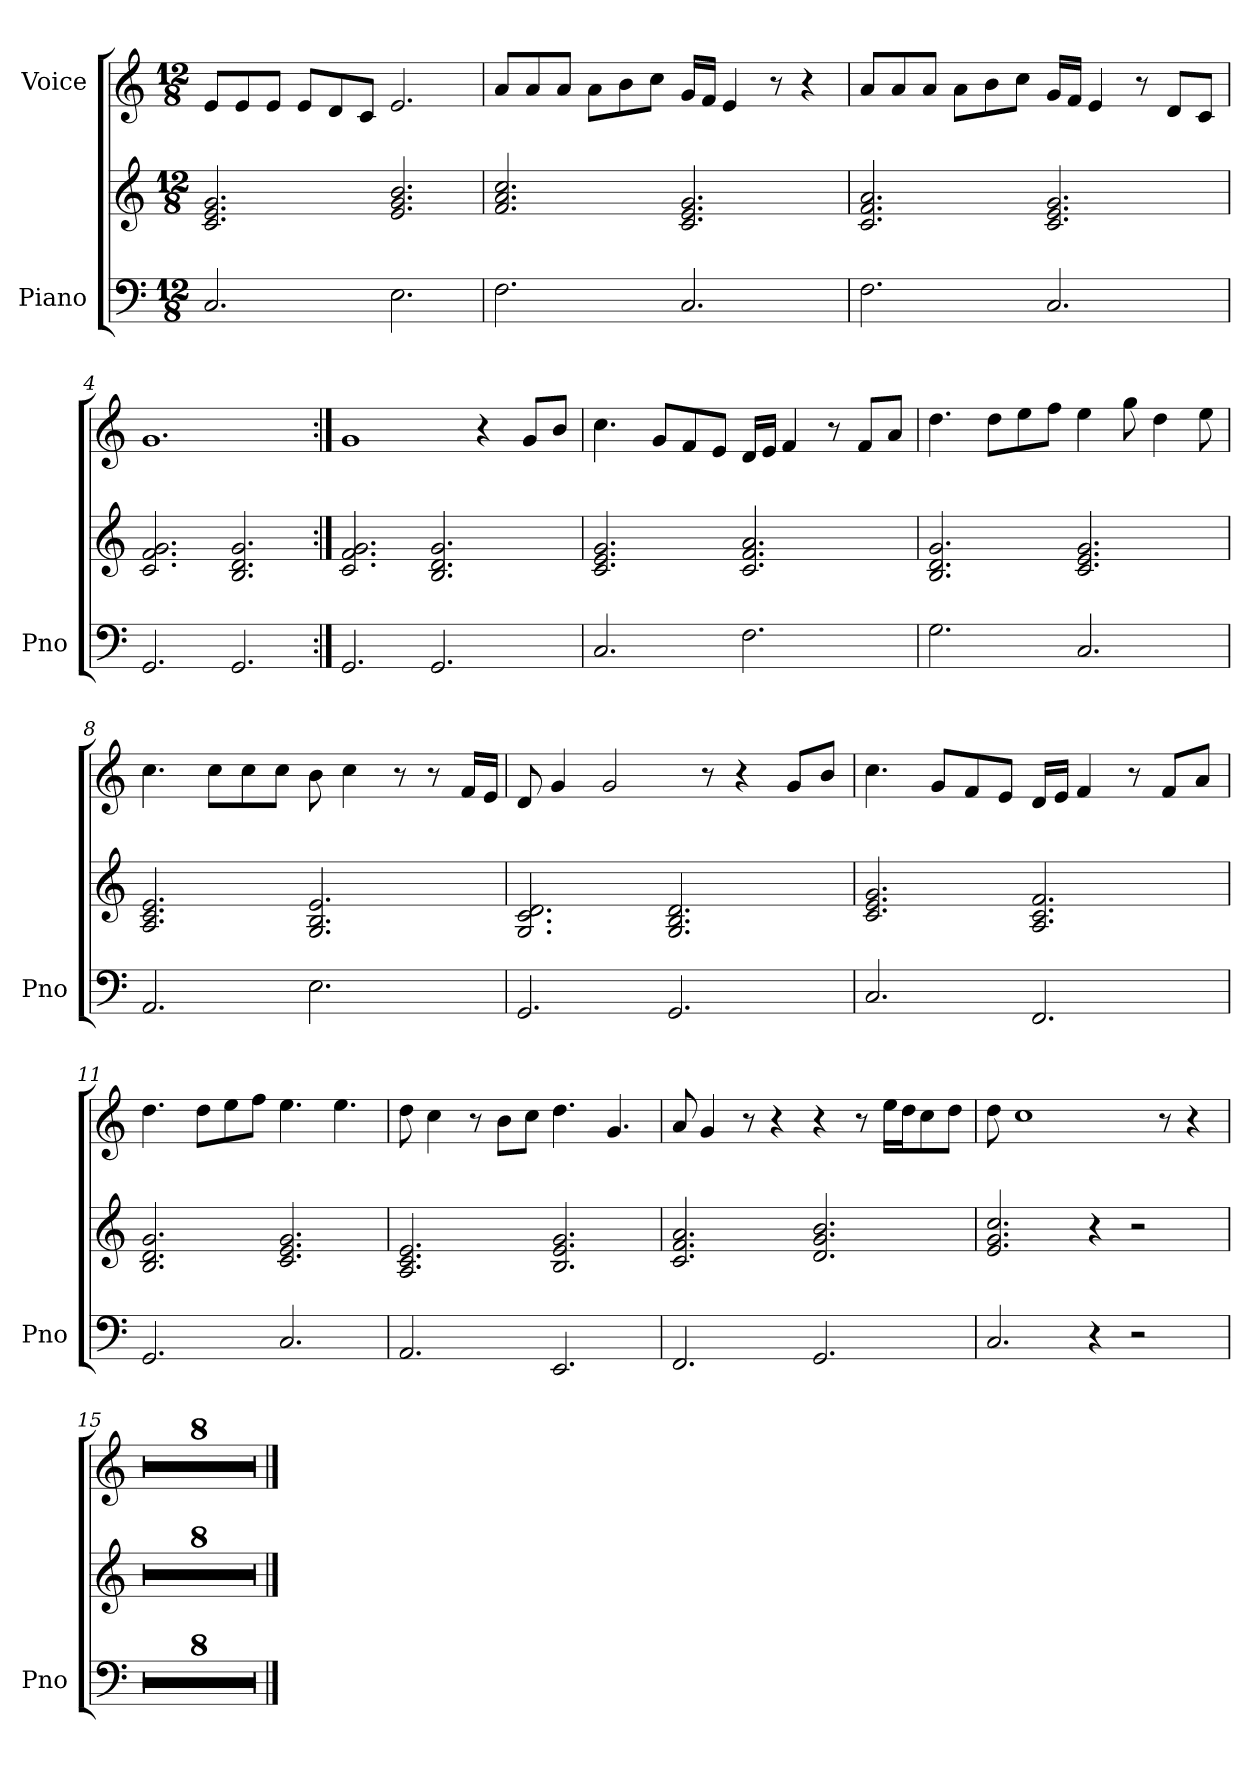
**kern	**kern	**kern
*part2	*part2	*part1
*staff3	*staff2	*staff1
*I"Piano	*	*I"Voice
*I'Pno	*	*
*clefF4	*clefG2	*clefG2
*k[]	*k[]	*k[]
*M12/8	*M12/8	*M12/8
=1	=1	=1
2.C/	2.c/ 2.e/ 2.g/	8e/L
.	.	8e/
.	.	8e/J
.	.	8e/L
.	.	8d/
.	.	8c/J
2.E\	2.e/ 2.g/ 2.b/	2.e/
=2	=2	=2
2.F\	2.f/ 2.a/ 2.cc/	8a/L
.	.	8a/
.	.	8a/J
.	.	8a\L
.	.	8b\
.	.	8cc\J
2.C/	2.c/ 2.e/ 2.g/	16g/LL
.	.	16f/JJ
.	.	4e/
.	.	8r
.	.	4r
=3	=3	=3
2.F\	2.c/ 2.f/ 2.a/	8a/L
.	.	8a/
.	.	8a/J
.	.	8a\L
.	.	8b\
.	.	8cc\J
2.C/	2.c/ 2.e/ 2.g/	16g/LL
.	.	16f/JJ
.	.	4e/
.	.	8r
.	.	8d/L
.	.	8c/J
=4	=4	=4
2.GG/	2.c/ 2.f/ 2.g/	1.g
2.GG/	2.B/ 2.d/ 2.g/	.
!!LO:LB:g=z
=5:|!	=5:|!	=5:|!
2.GG/	2.c/ 2.f/ 2.g/	1g
2.GG/	2.B/ 2.d/ 2.g/	.
.	.	4r
.	.	8g/L
.	.	8b/J
=6	=6	=6
2.C/	2.c/ 2.e/ 2.g/	4.cc\
.	.	8g/L
.	.	8f/
.	.	8e/J
2.F\	2.c/ 2.f/ 2.a/	16d/LL
.	.	16e/JJ
.	.	4f/
.	.	8r
.	.	8f/L
.	.	8a/J
=7	=7	=7
2.G\	2.B/ 2.d/ 2.g/	4.dd\
.	.	8dd\L
.	.	8ee\
.	.	8ff\J
2.C/	2.c/ 2.e/ 2.g/	4ee\
.	.	8gg\
.	.	4dd\
.	.	8ee\
=8	=8	=8
2.AA/	2.A/ 2.c/ 2.e/	4.cc\
.	.	8cc\L
.	.	8cc\
.	.	8cc\J
2.E\	2.G/ 2.B/ 2.e/	8b\
.	.	4cc\
.	.	8r
.	.	8r
.	.	16f/LL
.	.	16e/JJ
!!LO:LB:g=z
=9	=9	=9
2.GG/	2.G/ 2.c/ 2.d/	8d/
.	.	4g/
.	.	2g/
2.GG/	2.G/ 2.B/ 2.d/	.
.	.	8r
.	.	4r
.	.	8g/L
.	.	8b/J
=10	=10	=10
2.C/	2.c/ 2.e/ 2.g/	4.cc\
.	.	8g/L
.	.	8f/
.	.	8e/J
2.FF/	2.A/ 2.c/ 2.f/	16d/LL
.	.	16e/JJ
.	.	4f/
.	.	8r
.	.	8f/L
.	.	8a/J
=11	=11	=11
2.GG/	2.B/ 2.d/ 2.g/	4.dd\
.	.	8dd\L
.	.	8ee\
.	.	8ff\J
2.C/	2.c/ 2.e/ 2.g/	4.ee\
.	.	4.ee\
=12	=12	=12
2.AA/	2.A/ 2.c/ 2.e/	8dd\
.	.	4cc\
.	.	8r
.	.	8b\L
.	.	8cc\J
2.EE/	2.B/ 2.e/ 2.g/	4.dd\
.	.	4.g/
!!LO:LB:g=z
=13	=13	=13
2.FF/	2.c/ 2.f/ 2.a/	8a/
.	.	4g/
.	.	8r
.	.	4r
2.GG/	2.d/ 2.g/ 2.b/	4r
.	.	8r
.	.	16ee\LL
.	.	16dd\J
.	.	8cc\
.	.	8dd\J
=14	=14	=14
2.C/	2.e/ 2.g/ 2.cc/	8dd\
.	.	1cc
4r	4r	.
2r	2r	.
.	.	8r
.	.	4r
=15	=15	=15
1.r	1.r	1.r
=16	=16	=16
1.r	1.r	1.r
=17	=17	=17
1.r	1.r	1.r
=18	=18	=18
1.r	1.r	1.r
=19	=19	=19
1.r	1.r	1.r
=20	=20	=20
1.r	1.r	1.r
=21	=21	=21
1.r	1.r	1.r
=22	=22	=22
1.r	1.r	1.r
==	==	==
*-	*-	*-
